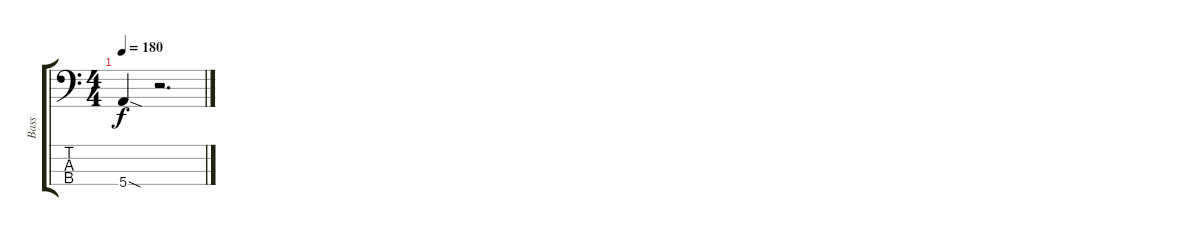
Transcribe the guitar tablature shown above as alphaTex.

\track ("Bass" "Bass") {instrument electricbasspick}
\staff {score tabs}
\tuning (G2 D2 A1 E1) {hide}
\ts (4 4)
\tempo 180
\clef f4
\ks c
5.4{sod}.4{dy f} r.2{d}
